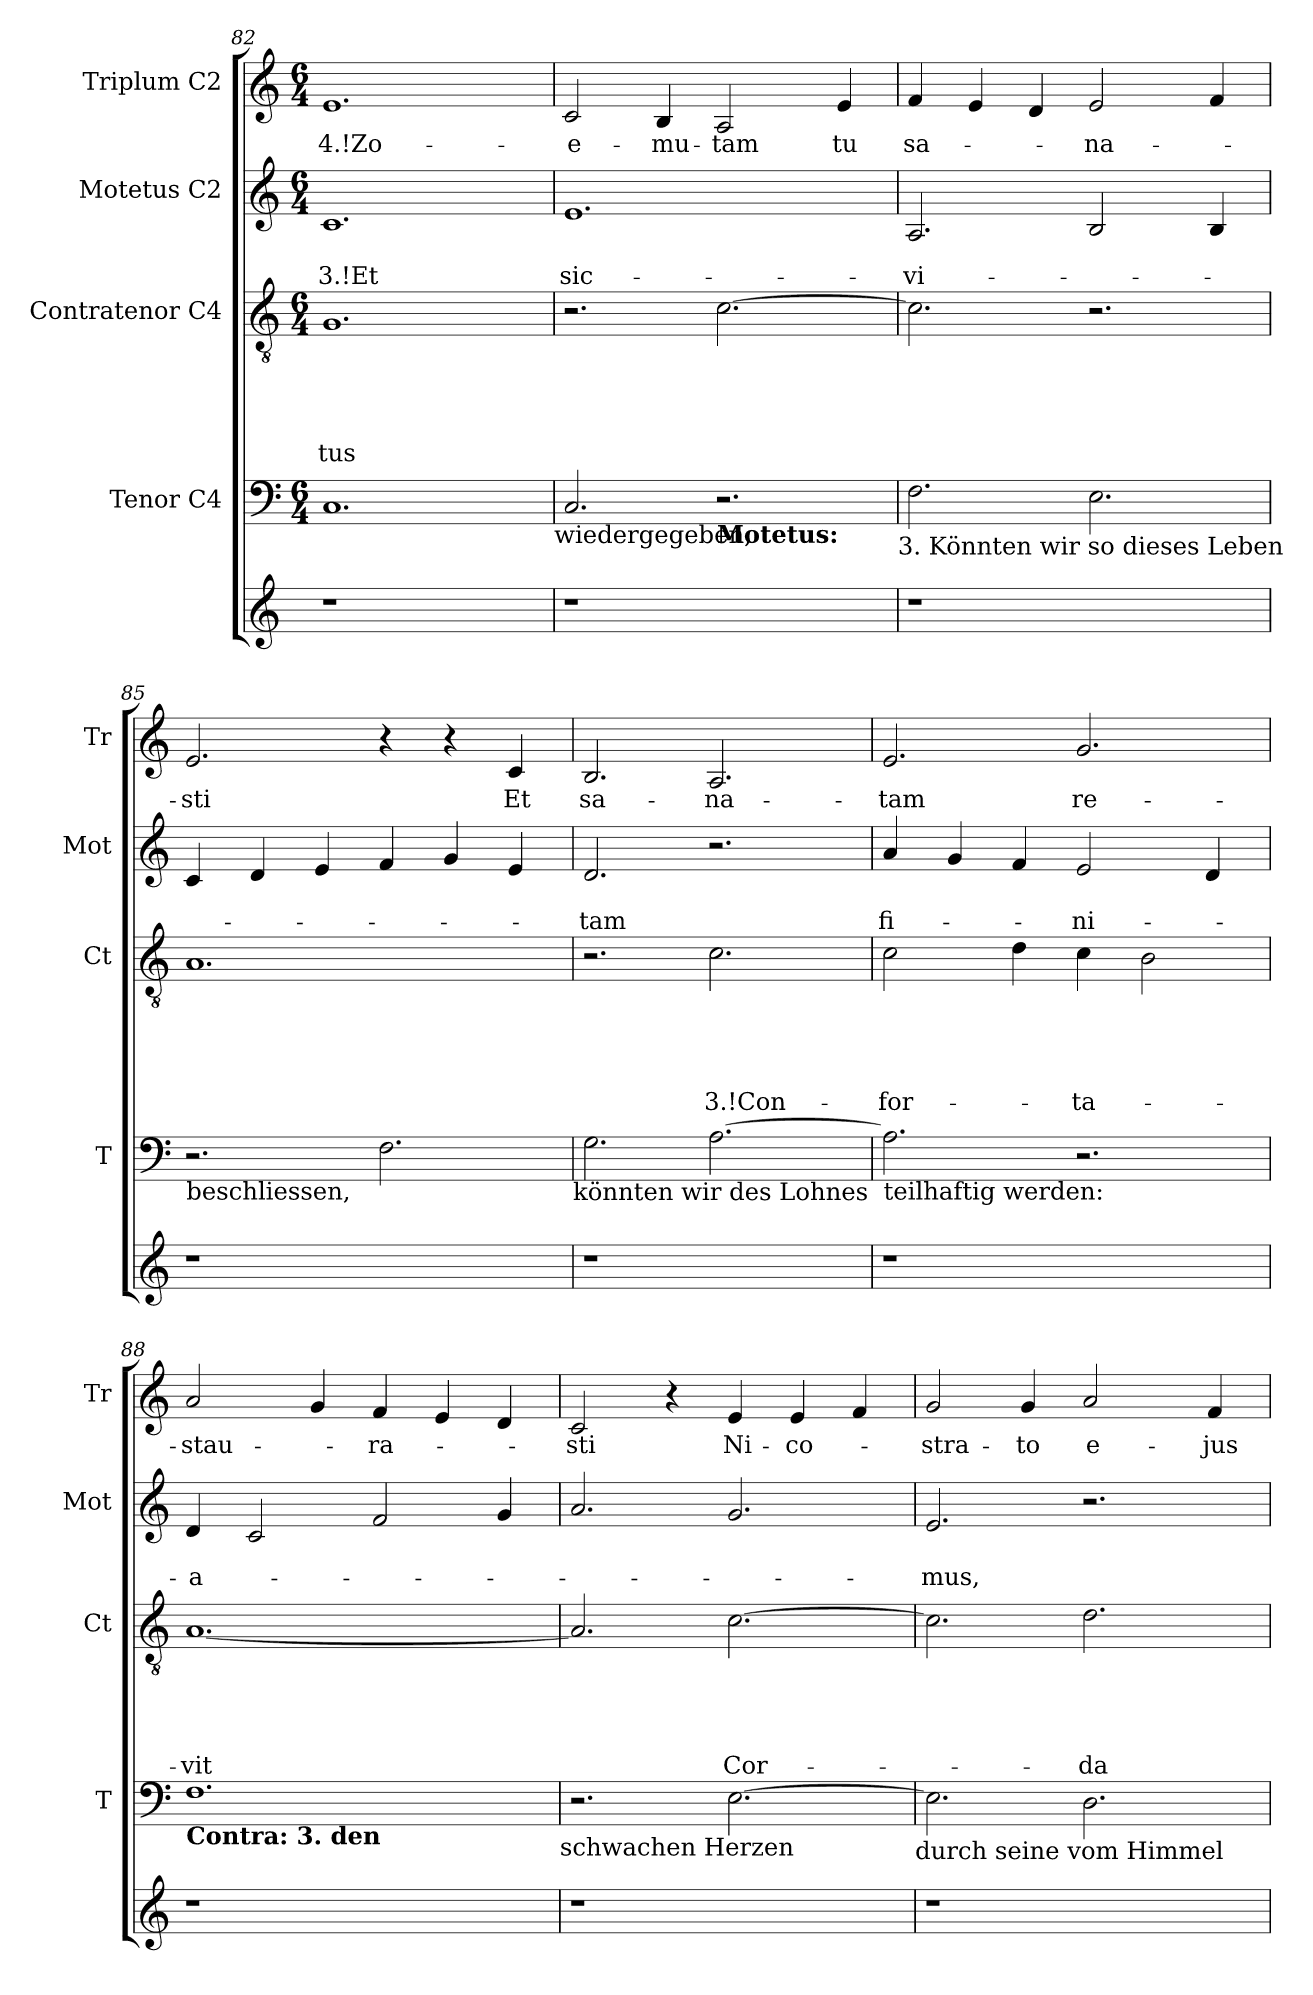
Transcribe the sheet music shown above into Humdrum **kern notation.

**kern	**kern	**kern	**text	**text	**text	**text	**text	**kern	**text	**text	**kern	**text
*part5	*part4	*part3	*part3	*part3	*part3	*part3	*part3	*part2	*part2	*part2	*part1	*part1
*staff5	*staff4	*staff3	*staff3	*staff3	*staff3	*staff3	*staff3	*staff2	*staff2	*staff2	*staff1	*staff1
*	*I"Tenor C4	*I"Contratenor C4	*	*	*	*	*	*I"Motetus C2	*	*	*I"Triplum C2	*
*	*I'T	*I'Ct	*	*	*	*	*	*I'Mot	*	*	*I'Tr	*
*clefG2	*clefF4	*clefGv2	*	*	*	*	*	*clefG2	*	*	*clefG2	*
*k[]	*k[]	*k[]	*	*	*	*	*	*k[]	*	*	*k[]	*
*C:	*C:	*C:	*	*	*	*	*	*C:	*	*	*C:	*
*	*M6/4	*M6/4	*	*	*	*	*	*M6/4	*	*	*M6/4	*
=82	=82	=82	=82	=82	=82	=82	=82	=82	=82	=82	=82	=82
!	!	!	!	!	!	!	!LO:LY:b	!	!	!LO:LY:b	!	!LO:LY:b
1r	1.C	1.G	.	.	.	.	-tus	1.c	.	-3.!Et	1.e	4.!Zo-
2ryy	.	.	.	.	.	.	.	.	.	.	.	.
!	!LO:TX:b:t=wiedergegeben,	!	!	!	!	!	!	!	!	!	!	!
!!LO:LB:g=z
=83	=83	=83	=83	=83	=83	=83	=83	=83	=83	=83	=83	=83
!	!	!	!	!	!	!	!	!	!	!LO:LY:b	!	!LO:LY:b
1r	2.C/	2.r	.	.	.	.	.	1.e	.	sic-	2c/	-e-
!	!	!	!	!	!	!	!	!	!	!	!	!LO:LY:b
.	.	.	.	.	.	.	.	.	.	.	4B/	-mu-
!	!LO:TX:b:B:t=Motetus&colon;	!	!	!	!	!	!	!	!	!	!	!
!	!	!	!	!	!	!	!	!	!	!	!	!LO:LY:b:rj
.	2.r	[>2.c\	.	.	.	.	.	.	.	.	2A/	-tam
2ryy	.	.	.	.	.	.	.	.	.	.	.	.
!	!	!	!	!	!	!	!	!	!	!	!	!LO:LY:b
.	.	.	.	.	.	.	.	.	.	.	4e/	tu
!	!LO:TX:b:t=3. Könnten wir so dieses Leben	!	!	!	!	!	!	!	!	!	!	!
=84	=84	=84	=84	=84	=84	=84	=84	=84	=84	=84	=84	=84
!	!	!	!	!	!	!	!	!	!	!LO:LY:b	!	!LO:LY:b
1r	2.F\	2.c\]	.	.	.	.	.	2.A/	.	-vi-	4f/	sa-
.	.	.	.	.	.	.	.	.	.	.	4e/	.
.	.	.	.	.	.	.	.	.	.	.	4d/	.
!	!	!	!	!	!	!	!	!	!	!	!	!LO:LY:b
.	2.E\	2.r	.	.	.	.	.	2B/	.	.	2e/	-na-
2ryy	.	.	.	.	.	.	.	.	.	.	.	.
.	.	.	.	.	.	.	.	4B/	.	.	4f/	.
=85	=85	=85	=85	=85	=85	=85	=85	=85	=85	=85	=85	=85
!	!LO:TX:b:t=beschliessen,	!	!	!	!	!	!	!	!	!	!	!
!	!	!	!	!	!	!	!	!	!	!	!	!LO:LY:b
1r	2.r	1.A	.	.	.	.	.	4c/	.	.	2.e/	-sti
.	.	.	.	.	.	.	.	4d/	.	.	.	.
.	.	.	.	.	.	.	.	4e/	.	.	.	.
.	2.F\	.	.	.	.	.	.	4f/	.	.	4r	.
2ryy	.	.	.	.	.	.	.	4g/	.	.	4r	.
!	!	!	!	!	!	!	!	!	!	!	!	!LO:LY:b
.	.	.	.	.	.	.	.	4e/	.	.	4c/	Et
!	!LO:TX:b:t=könnten wir des Lohnes	!	!	!	!	!	!	!	!	!	!	!
=86	=86	=86	=86	=86	=86	=86	=86	=86	=86	=86	=86	=86
!	!	!	!	!	!	!	!	!	!	!LO:LY:b	!	!LO:LY:b
1r	2.G\	2.r	.	.	.	.	.	2.d/	.	-tam	2.B/	sa-
!	!	!	!	!	!	!	!LO:LY:b	!	!	!	!	!LO:LY:b
.	[>2.A\	2.c\	.	.	.	.	3.!Con-	2.r	.	.	2.A/	-na-
2ryy	.	.	.	.	.	.	.	.	.	.	.	.
=87	=87	=87	=87	=87	=87	=87	=87	=87	=87	=87	=87	=87
!	!LO:TX:b:t=teilhaftig werden&colon;	!	!	!	!	!	!	!	!	!	!	!
!	!	!	!	!	!	!	!LO:LY:b	!	!	!LO:LY:b	!	!LO:LY:b
1r	2.A\]	2c\	.	.	.	.	-for-	4a/	.	fi-	2.e/	-tam
.	.	.	.	.	.	.	.	4g/	.	.	.	.
.	.	4d\	.	.	.	.	.	4f/	.	.	.	.
!	!	!	!	!	!	!	!LO:LY:b	!	!	!LO:LY:b	!	!LO:LY:b
.	2.r	4c\	.	.	.	.	-ta-	2e/	.	-ni-	2.g/	re-
2ryy	.	2B\	.	.	.	.	.	.	.	.	.	.
.	.	.	.	.	.	.	.	4d/	.	.	.	.
!!LO:LB:g=z
=88	=88	=88	=88	=88	=88	=88	=88	=88	=88	=88	=88	=88
!	!LO:TX:b:B:t=Contra&colon; 3. den	!	!	!	!	!	!	!	!	!	!	!
!	!	!	!	!	!	!	!LO:LY:b	!	!	!LO:LY:b	!	!LO:LY:b
1r	1.F	[<1.A	.	.	.	.	-vit	4d/	.	-a-	2a/	-stau-
.	.	.	.	.	.	.	.	2c/	.	.	.	.
.	.	.	.	.	.	.	.	.	.	.	4g/	.
!	!	!	!	!	!	!	!	!	!	!	!	!LO:LY:b
.	.	.	.	.	.	.	.	2f/	.	.	4f/	-ra-
2ryy	.	.	.	.	.	.	.	.	.	.	4e/	.
.	.	.	.	.	.	.	.	4g/	.	.	4d/	.
!	!LO:TX:b:t=schwachen Herzen	!	!	!	!	!	!	!	!	!	!	!
=89	=89	=89	=89	=89	=89	=89	=89	=89	=89	=89	=89	=89
!	!	!	!	!	!	!	!	!	!	!	!	!LO:LY:b
1r	2.r	2.A/]	.	.	.	.	.	2.a/	.	.	2c/	-sti
.	.	.	.	.	.	.	.	.	.	.	4r	.
!	!	!	!	!	!	!	!LO:LY:b	!	!	!	!	!LO:LY:b
.	[>2.E\	[>2.c\	.	.	.	.	Cor-	2.g/	.	.	4e/	Ni-
!	!	!	!	!	!	!	!	!	!	!	!	!LO:LY:b:rj
2ryy	.	.	.	.	.	.	.	.	.	.	4e/	-co-
.	.	.	.	.	.	.	.	.	.	.	4f/	.
!	!LO:TX:b:t=durch seine vom Himmel	!	!	!	!	!	!	!	!	!	!	!
=90	=90	=90	=90	=90	=90	=90	=90	=90	=90	=90	=90	=90
!	!	!	!	!	!	!	!	!	!	!LO:LY:b	!	!LO:LY:b
1r	2.E\]	2.c\]	.	.	.	.	.	2.e/	.	-mus,	2g/	-stra-
!	!	!	!	!	!	!	!	!	!	!	!	!LO:LY:b
.	.	.	.	.	.	.	.	.	.	.	4g/	-to
!	!	!	!	!	!	!	!LO:LY:b	!	!	!	!	!LO:LY:b
.	2.D\	2.d\	.	.	.	.	-da	2.r	.	.	2a/	e-
2ryy	.	.	.	.	.	.	.	.	.	.	.	.
!	!	!	!	!	!	!	!	!	!	!	!	!LO:LY:b
.	.	.	.	.	.	.	.	.	.	.	4f/	-jus
=	=	=	=	=	=	=	=	=	=	=	=	=
*-	*-	*-	*-	*-	*-	*-	*-	*-	*-	*-	*-	*-
